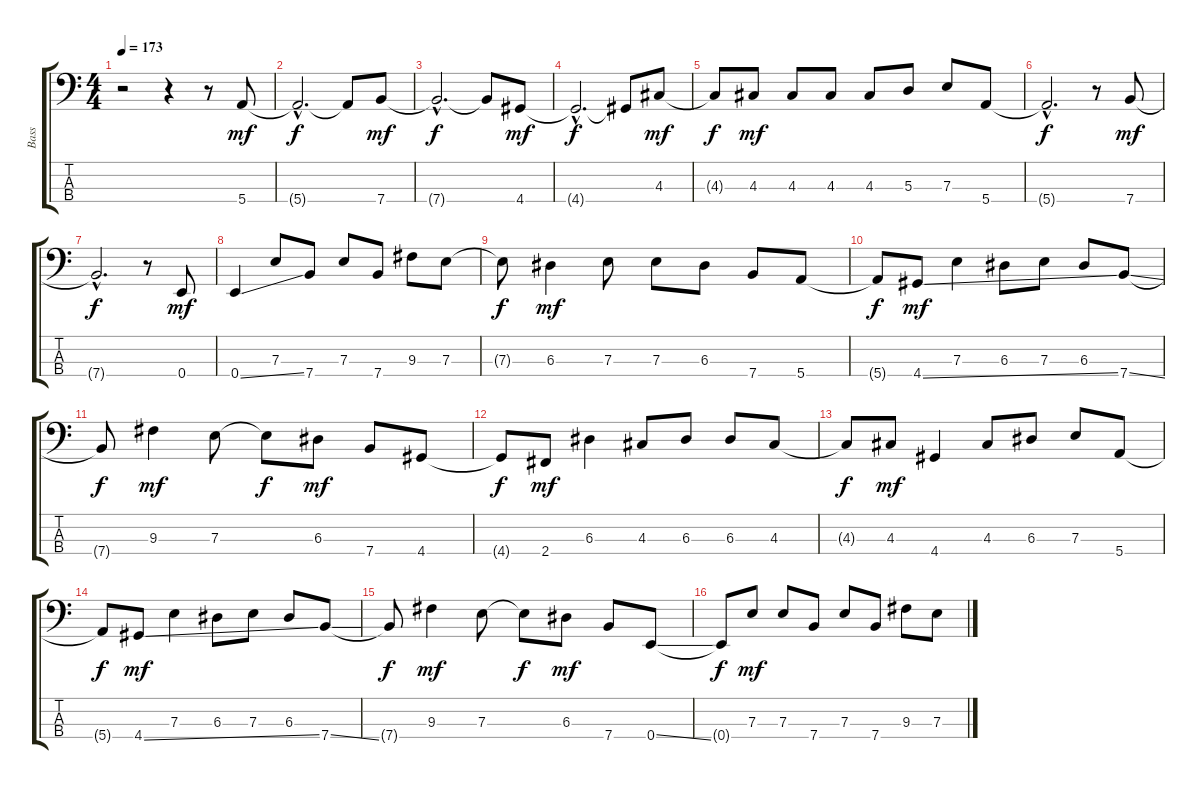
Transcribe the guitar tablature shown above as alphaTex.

\track ("Bass" "Bass") {instrument electricbassfinger}
\staff {score tabs}
\tuning (G2 D2 A1 E1) {hide}
\ts (4 4)
\tempo 173
\clef f4
\ks c
r.2{dy mf instrument electricbassfinger} r.4 r.8 5.4.8 |
5.4{hac t}.2{d dy f} 5.4{t}.8 7.4.8{dy mf} |
7.4{hac t}.2{d dy f} 7.4{t}.8 4.4.8{dy mf} |
4.4{hac t}.2{d dy f} 4.4{t}.8 4.3.8{dy mf} |
4.3{t}.8{dy f} 4.3.8{dy mf} 4.3.8 4.3.8 4.3.8 5.3.8 7.3.8 5.4.8 |
5.4{hac t}.2{d dy f} r.8 7.4.8{dy mf} |
7.4{hac t}.2{d dy f} r.8 0.4.8{dy mf} |
0.4{ss}.4 7.3.8 7.4.8 7.3.8 7.4.8 9.3.8 7.3.8 |
7.3{t}.8{dy f} 6.3.4{dy mf} 7.3.8 7.3.8 6.3.8 7.4.8 5.4.8 |
5.4{t}.8{dy f} 4.4{ss}.8{dy mf} 7.3.4 6.3.8 7.3.8 6.3.8 7.4{ss}.8 |
7.4{t}.8{dy f} 9.3.4{dy mf} 7.3.8 7.3{t}.8{dy f} 6.3.8{dy mf} 7.4.8 4.4.8 |
4.4{t}.8{dy f} 2.4.8{dy mf} 6.3.4 4.3.8 6.3.8 6.3.8 4.3.8 |
4.3{t}.8{dy f} 4.3.8{dy mf} 4.4.4 4.3.8 6.3.8 7.3.8 5.4.8 |
5.4{t}.8{dy f} 4.4{ss}.8{dy mf} 7.3.4 6.3.8 7.3.8 6.3.8 7.4{ss}.8 |
7.4{t}.8{dy f} 9.3.4{dy mf} 7.3.8 7.3{t}.8{dy f} 6.3.8{dy mf} 7.4.8 0.4{ss}.8 |
0.4{t}.8{dy f} 7.3.8{dy mf} 7.3.8 7.4.8 7.3.8 7.4.8 9.3.8 7.3.8
